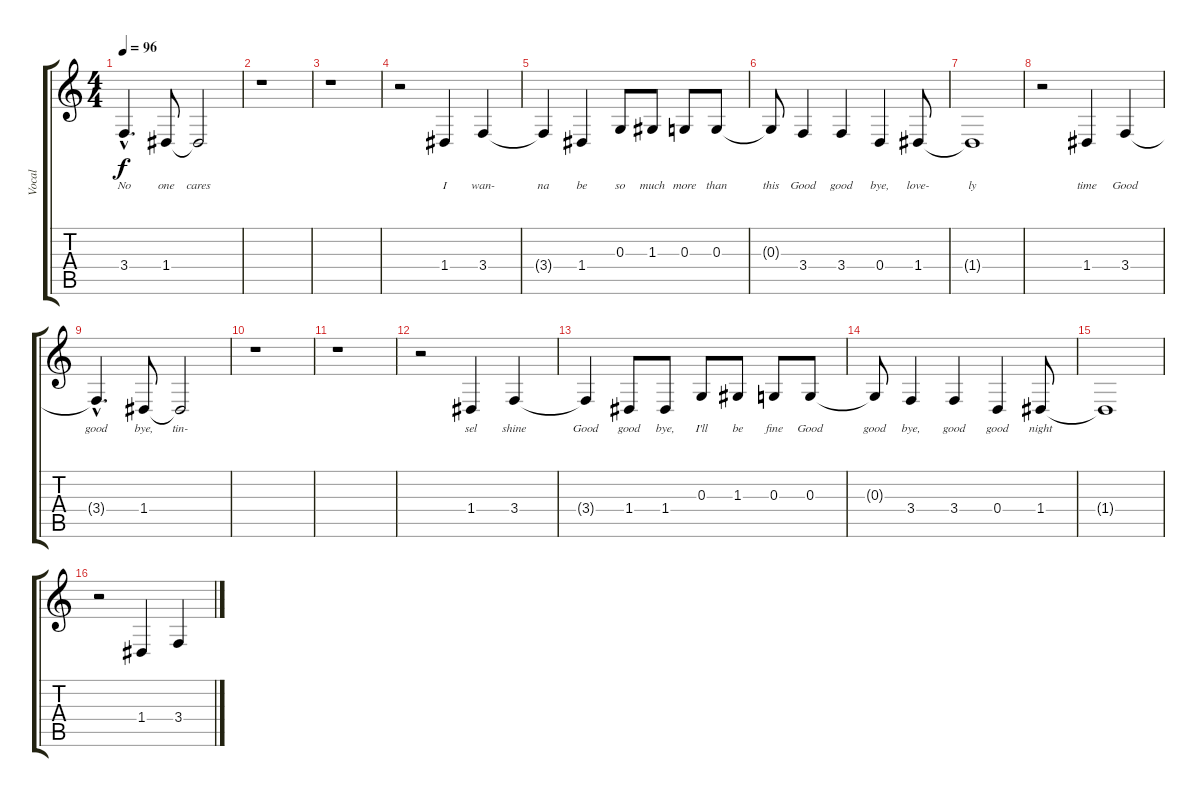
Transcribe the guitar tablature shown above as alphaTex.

\track ("Vocal" "Vocal") {instrument lead2sawtooth}
\staff {score tabs}
\tuning (E4 B3 G3 D3 A2 E2) {hide}
\ts (4 4)
\tempo 96
\clef g2
\ks c
3.4{hac t}.4{d lyrics (0 "No") lyrics (1 "") lyrics (2 "") lyrics (3 "") lyrics (4 "") dy f} 1.4.8{lyrics (0 "one") lyrics (1 "") lyrics (2 "") lyrics (3 "") lyrics (4 "")} 1.4{t}.2{lyrics (0 "cares") lyrics (1 "") lyrics (2 "") lyrics (3 "") lyrics (4 "")} |
r.1 |
r.1 |
r.2 1.4.4{lyrics (0 "I") lyrics (1 "") lyrics (2 "") lyrics (3 "") lyrics (4 "")} 3.4.4{lyrics (0 "wan-") lyrics (1 "") lyrics (2 "") lyrics (3 "") lyrics (4 "")} |
3.4{t}.4{lyrics (0 "na") lyrics (1 "") lyrics (2 "") lyrics (3 "") lyrics (4 "")} 1.4.4{lyrics (0 "be") lyrics (1 "") lyrics (2 "") lyrics (3 "") lyrics (4 "")} 0.3.8{lyrics (0 "so") lyrics (1 "") lyrics (2 "") lyrics (3 "") lyrics (4 "")} 1.3.8{lyrics (0 "much") lyrics (1 "") lyrics (2 "") lyrics (3 "") lyrics (4 "")} 0.3.8{lyrics (0 "more") lyrics (1 "") lyrics (2 "") lyrics (3 "") lyrics (4 "")} 0.3.8{lyrics (0 "than") lyrics (1 "") lyrics (2 "") lyrics (3 "") lyrics (4 "")} |
0.3{t}.8{lyrics (0 "this") lyrics (1 "") lyrics (2 "") lyrics (3 "") lyrics (4 "")} 3.4.4{lyrics (0 "Good") lyrics (1 "") lyrics (2 "") lyrics (3 "") lyrics (4 "")} 3.4.4{lyrics (0 "good") lyrics (1 "") lyrics (2 "") lyrics (3 "") lyrics (4 "")} 0.4.4{lyrics (0 "bye,") lyrics (1 "") lyrics (2 "") lyrics (3 "") lyrics (4 "")} 1.4.8{lyrics (0 "love-") lyrics (1 "") lyrics (2 "") lyrics (3 "") lyrics (4 "")} |
1.4{t}.1{lyrics (0 "ly") lyrics (1 "") lyrics (2 "") lyrics (3 "") lyrics (4 "")} |
r.2 1.4.4{lyrics (0 "time") lyrics (1 "") lyrics (2 "") lyrics (3 "") lyrics (4 "")} 3.4.4{lyrics (0 "Good") lyrics (1 "") lyrics (2 "") lyrics (3 "") lyrics (4 "")} |
3.4{hac t}.4{d lyrics (0 "good") lyrics (1 "") lyrics (2 "") lyrics (3 "") lyrics (4 "")} 1.4.8{lyrics (0 "bye,") lyrics (1 "") lyrics (2 "") lyrics (3 "") lyrics (4 "")} 1.4{t}.2{lyrics (0 "tin-") lyrics (1 "") lyrics (2 "") lyrics (3 "") lyrics (4 "")} |
r.1 |
r.1 |
r.2 1.4.4{lyrics (0 "sel") lyrics (1 "") lyrics (2 "") lyrics (3 "") lyrics (4 "")} 3.4.4{lyrics (0 "shine") lyrics (1 "") lyrics (2 "") lyrics (3 "") lyrics (4 "")} |
3.4{t}.4{lyrics (0 "Good") lyrics (1 "") lyrics (2 "") lyrics (3 "") lyrics (4 "")} 1.4.8{lyrics (0 "good") lyrics (1 "") lyrics (2 "") lyrics (3 "") lyrics (4 "")} 1.4.8{lyrics (0 "bye,") lyrics (1 "") lyrics (2 "") lyrics (3 "") lyrics (4 "")} 0.3.8{lyrics (0 "I'll") lyrics (1 "") lyrics (2 "") lyrics (3 "") lyrics (4 "")} 1.3.8{lyrics (0 "be") lyrics (1 "") lyrics (2 "") lyrics (3 "") lyrics (4 "")} 0.3.8{lyrics (0 "fine") lyrics (1 "") lyrics (2 "") lyrics (3 "") lyrics (4 "")} 0.3.8{lyrics (0 "Good") lyrics (1 "") lyrics (2 "") lyrics (3 "") lyrics (4 "")} |
0.3{t}.8{lyrics (0 "good") lyrics (1 "") lyrics (2 "") lyrics (3 "") lyrics (4 "")} 3.4.4{lyrics (0 "bye,") lyrics (1 "") lyrics (2 "") lyrics (3 "") lyrics (4 "")} 3.4.4{lyrics (0 "good") lyrics (1 "") lyrics (2 "") lyrics (3 "") lyrics (4 "")} 0.4.4{lyrics (0 "good") lyrics (1 "") lyrics (2 "") lyrics (3 "") lyrics (4 "")} 1.4.8{lyrics (0 "night") lyrics (1 "") lyrics (2 "") lyrics (3 "") lyrics (4 "")} |
1.4{t}.1 |
r.2 1.4.4 3.4.4
